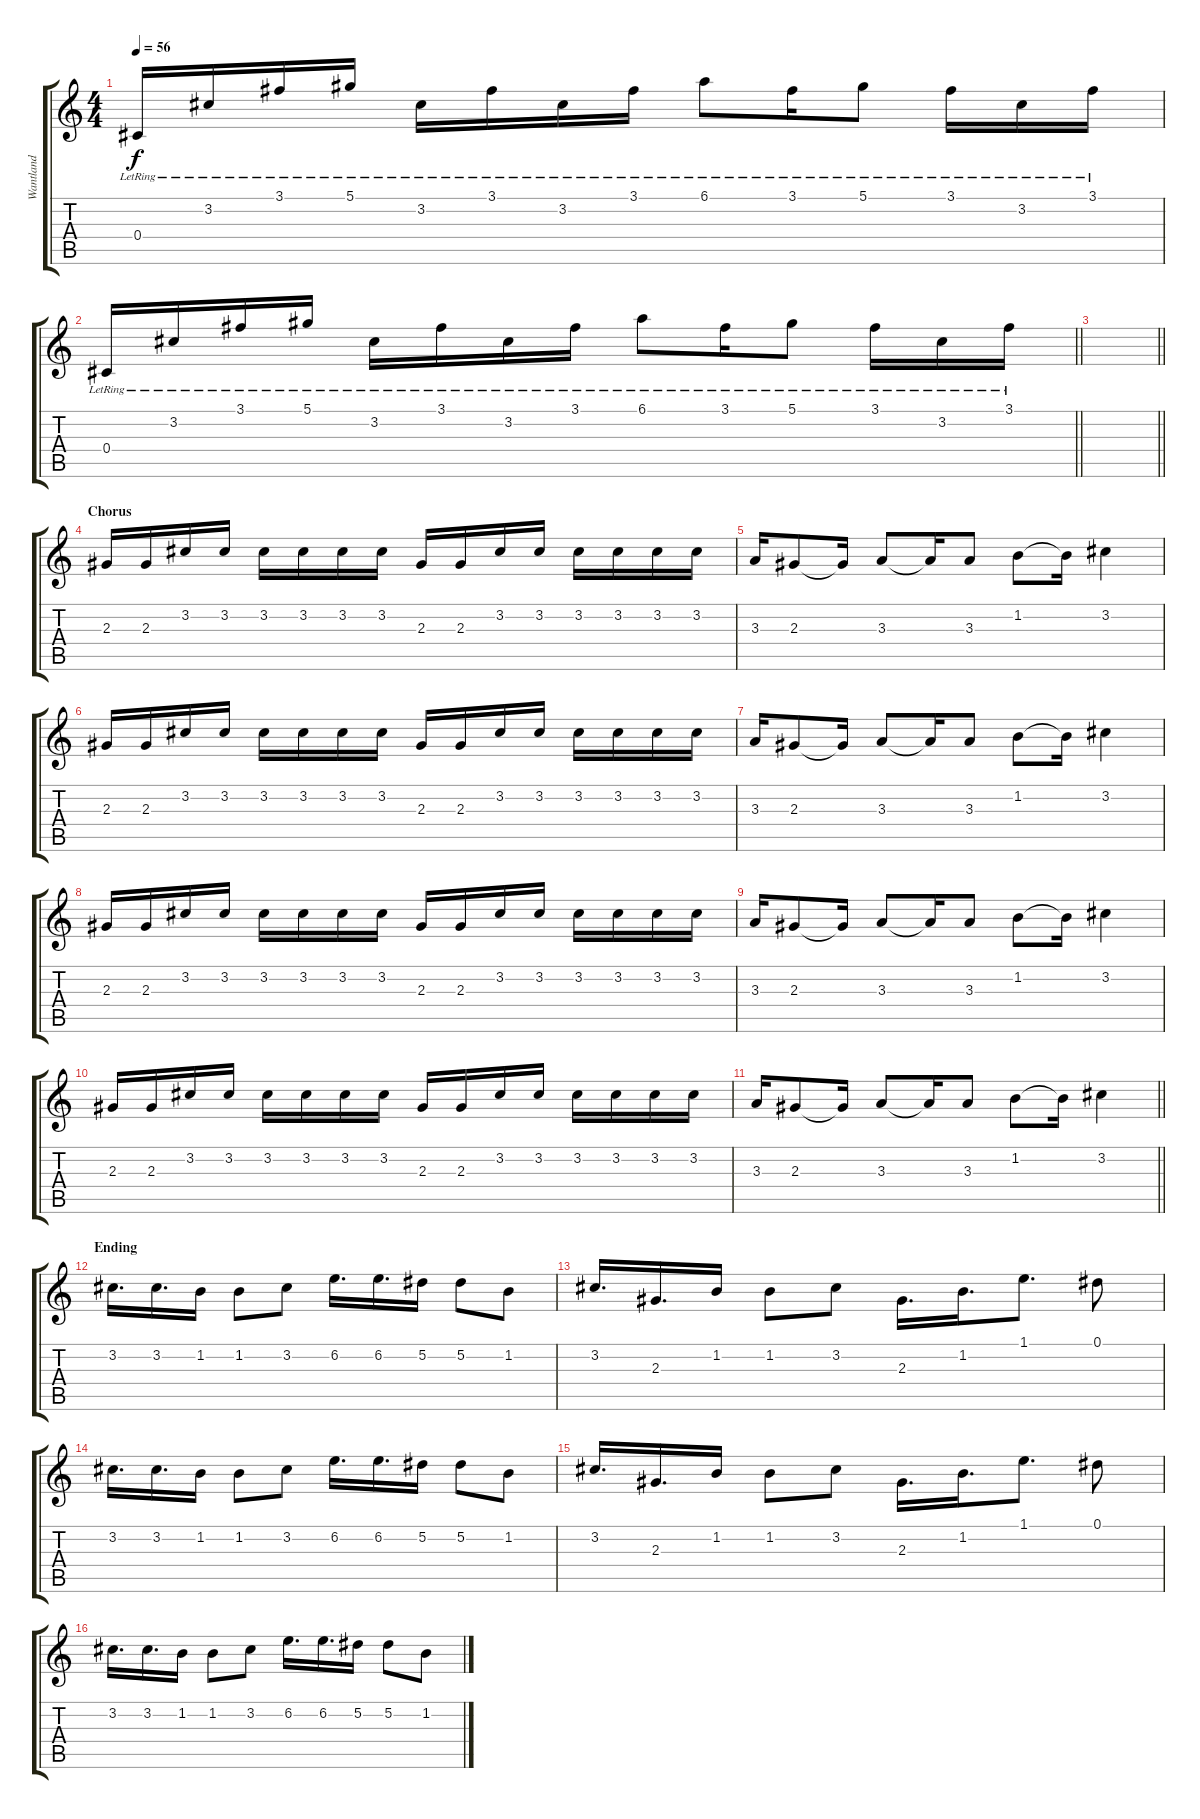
\track ("Wantland" "Wantland") {instrument electricguitarclean}
\staff {score tabs}
\tuning (Eb4 Bb3 Gb3 Db3 Ab2 Db2) {hide}
\ts (4 4)
\tempo 56
\clef g2
\ks c
0.4{lr}.16{dy f} 3.2{lr}.16 3.1{lr}.16 5.1{lr}.16 3.2{lr}.16 3.1{lr}.16 3.2{lr}.16 3.1{lr}.16 6.1{lr}.8 3.1{lr}.16 5.1{lr}.8 3.1{lr}.16 3.2{lr}.16 3.1{lr}.16 |
\barLineRight lightlight
0.4{lr}.16 3.2{lr}.16 3.1{lr}.16 5.1{lr}.16 3.2{lr}.16 3.1{lr}.16 3.2{lr}.16 3.1{lr}.16 6.1{lr}.8 3.1{lr}.16 5.1{lr}.8 3.1{lr}.16 3.2{lr}.16 3.1{lr}.16 |
\barLineRight lightlight
|
\section ("" "Chorus")
2.3.16{volume 14 balance 8 instrument electricguitarclean} 2.3.16 3.2.16 3.2.16 3.2.16 3.2.16 3.2.16 3.2.16 2.3.16 2.3.16 3.2.16 3.2.16 3.2.16 3.2.16 3.2.16 3.2.16 |
3.3.16 2.3.8 2.3{t}.16 3.3.8 3.3{t}.16 3.3.8 1.2.8 1.2{t}.16 3.2.4 |
2.3.16 2.3.16 3.2.16 3.2.16 3.2.16 3.2.16 3.2.16 3.2.16 2.3.16 2.3.16 3.2.16 3.2.16 3.2.16 3.2.16 3.2.16 3.2.16 |
3.3.16 2.3.8 2.3{t}.16 3.3.8 3.3{t}.16 3.3.8 1.2.8 1.2{t}.16 3.2.4 |
2.3.16 2.3.16 3.2.16 3.2.16 3.2.16 3.2.16 3.2.16 3.2.16 2.3.16 2.3.16 3.2.16 3.2.16 3.2.16 3.2.16 3.2.16 3.2.16 |
3.3.16 2.3.8 2.3{t}.16 3.3.8 3.3{t}.16 3.3.8 1.2.8 1.2{t}.16 3.2.4 |
2.3.16 2.3.16 3.2.16 3.2.16 3.2.16 3.2.16 3.2.16 3.2.16 2.3.16 2.3.16 3.2.16 3.2.16 3.2.16 3.2.16 3.2.16 3.2.16 |
\barLineRight lightlight
3.3.16 2.3.8 2.3{t}.16 3.3.8 3.3{t}.16 3.3.8 1.2.8 1.2{t}.16 3.2.4 |
\section ("" "Ending")
3.2.16{d} 3.2.16{d} 1.2.16 1.2.8 3.2.8 6.2.16{d} 6.2.16{d} 5.2.16 5.2.8 1.2.8 |
3.2.16{d} 2.3.16{d} 1.2.16 1.2.8 3.2.8 2.3.16{d} 1.2.16{d} 1.1.8{d} 0.1.8 |
3.2.16{d} 3.2.16{d} 1.2.16 1.2.8 3.2.8 6.2.16{d} 6.2.16{d} 5.2.16 5.2.8 1.2.8 |
3.2.16{d} 2.3.16{d} 1.2.16 1.2.8 3.2.8 2.3.16{d} 1.2.16{d} 1.1.8{d} 0.1.8 |
3.2.16{d} 3.2.16{d} 1.2.16 1.2.8 3.2.8 6.2.16{d} 6.2.16{d} 5.2.16 5.2.8 1.2.8
